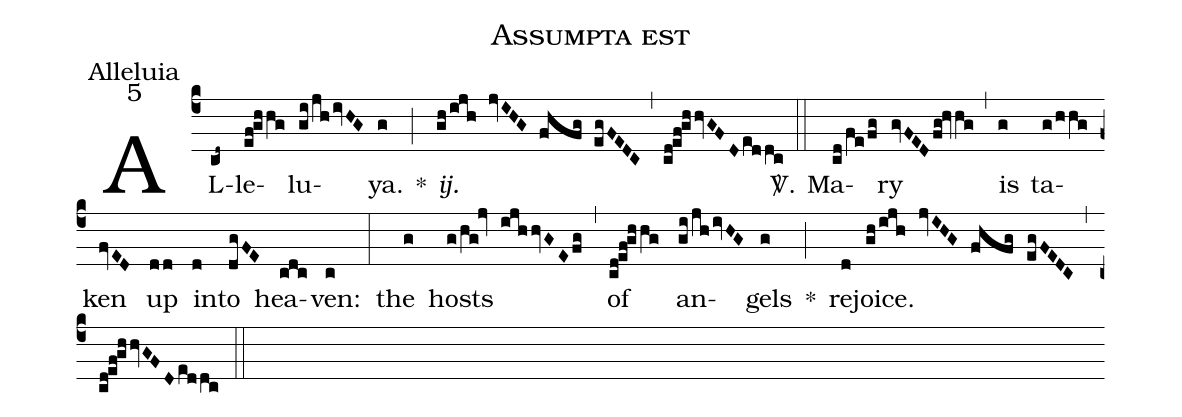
name:Assumpta est;
office-part:Alleluia;
mode:5;
%%
(c4) AL(cd~)le(ef!ghhg)lu(gi/jh/ivHG)ya.(g) *(;) <i>ij.</i>(gh/ijh jvIHG fhfg egFEDC) (,) (cd!ef!ghhvGFD/eddc) <sp>V/</sp>.(::) Ma(cd/fe/fg)ry(gvFED/fg!hvhg) (,) is(g) ta(g/hhg)ken(fvED) up(dd) in(d)to(dgFE) hea(cdc)ven:(c) (:) the(g) hosts(g/hg!jv ijhhvGE/fg) (,) of(cd!ef!ghhg) an(gi/jh/ivHG)gels(g) *(;) re(d)joice.(gh/ijh jvIHG fhfg egFEDC) (,) (cd!ef!ghhvGFD/eddc) (::)
